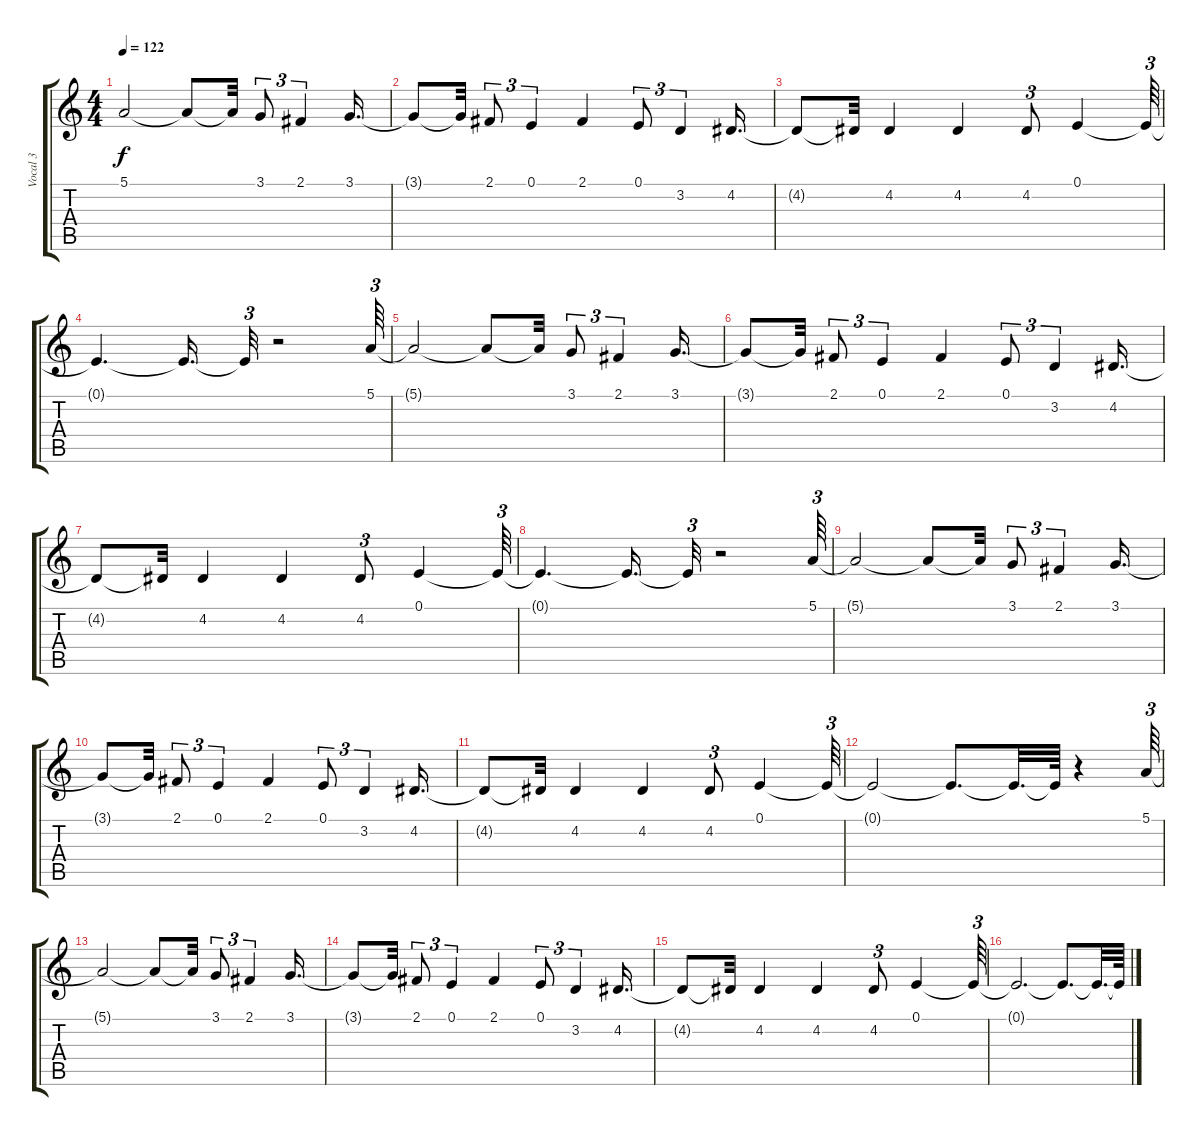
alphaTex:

\track ("Vocal 3" "Vocal 3") {instrument lead2sawtooth}
\staff {score tabs}
\tuning (E4 B3 G3 D3 A2 E2) {hide}
\ts (4 4)
\tempo 122
\clef g2
\ks c
5.1{t}.2{dy f} 5.1{t}.8 5.1{t}.32 3.1.8{tu (3 2) volume 12} 2.1.4{tu (3 2)} 3.1.16{d volume 12} |
3.1{t}.8 3.1{t}.32 2.1.8{tu (3 2) volume 12} 0.1.4{tu (3 2)} 2.1.4{volume 12} 0.1.8{tu (3 2) volume 12} 3.2.4{tu (3 2) volume 12} 4.2.16{d volume 11} |
4.2{t}.8 4.2{t}.32 4.2.4{volume 11} 4.2.4{volume 11} 4.2.8{tu (3 2) volume 11} 0.1.4 0.1{t}.64{tu (3 2)} |
0.1{t}.4{d} 0.1{t}.16{d} 0.1{t}.32{tu (3 2)} r.2 5.1.64{tu (3 2) volume 10} |
5.1{t}.2 5.1{t}.8 5.1{t}.32 3.1.8{tu (3 2) volume 9} 2.1.4{tu (3 2) volume 9} 3.1.16{d volume 9} |
3.1{t}.8 3.1{t}.32 2.1.8{tu (3 2) volume 9} 0.1.4{tu (3 2)} 2.1.4{volume 9} 0.1.8{tu (3 2) volume 8} 3.2.4{tu (3 2)} 4.2.16{d volume 8} |
4.2{t}.8 4.2{t}.32 4.2.4{volume 8} 4.2.4{volume 8} 4.2.8{tu (3 2) volume 8} 0.1.4{volume 8} 0.1{t}.64{tu (3 2)} |
0.1{t}.4{d} 0.1{t}.16{d} 0.1{t}.32{tu (3 2)} r.2 5.1.64{tu (3 2) volume 6} |
5.1{t}.2 5.1{t}.8 5.1{t}.32 3.1.8{tu (3 2) volume 6} 2.1.4{tu (3 2) volume 6} 3.1.16{d volume 6} |
3.1{t}.8 3.1{t}.32 2.1.8{tu (3 2) volume 6} 0.1.4{tu (3 2) volume 6} 2.1.4{volume 5} 0.1.8{tu (3 2) volume 5} 3.2.4{tu (3 2)} 4.2.16{d volume 5} |
4.2{t}.8 4.2{t}.32 4.2.4{volume 5} 4.2.4{volume 5} 4.2.8{tu (3 2) volume 4} 0.1.4{volume 4} 0.1{t}.64{tu (3 2)} |
0.1{t}.2 0.1{t}.8{d} 0.1{t}.32{d} 0.1{t}.64 r.4 5.1.64{tu (3 2) volume 3} |
5.1{t}.2 5.1{t}.8 5.1{t}.32 3.1.8{tu (3 2) volume 3} 2.1.4{tu (3 2)} 3.1.16{d volume 2} |
3.1{t}.8 3.1{t}.32 2.1.8{tu (3 2) volume 2} 0.1.4{tu (3 2) volume 2} 2.1.4{volume 2} 0.1.8{tu (3 2) volume 2} 3.2.4{tu (3 2) volume 2} 4.2.16{d volume 2} |
4.2{t}.8 4.2{t}.32 4.2.4{volume 2} 4.2.4{volume 1} 4.2.8{tu (3 2) volume 1} 0.1.4 0.1{t}.64{tu (3 2)} |
0.1{t}.2{d} 0.1{t}.8{d} 0.1{t}.32{d} 0.1{t}.64
